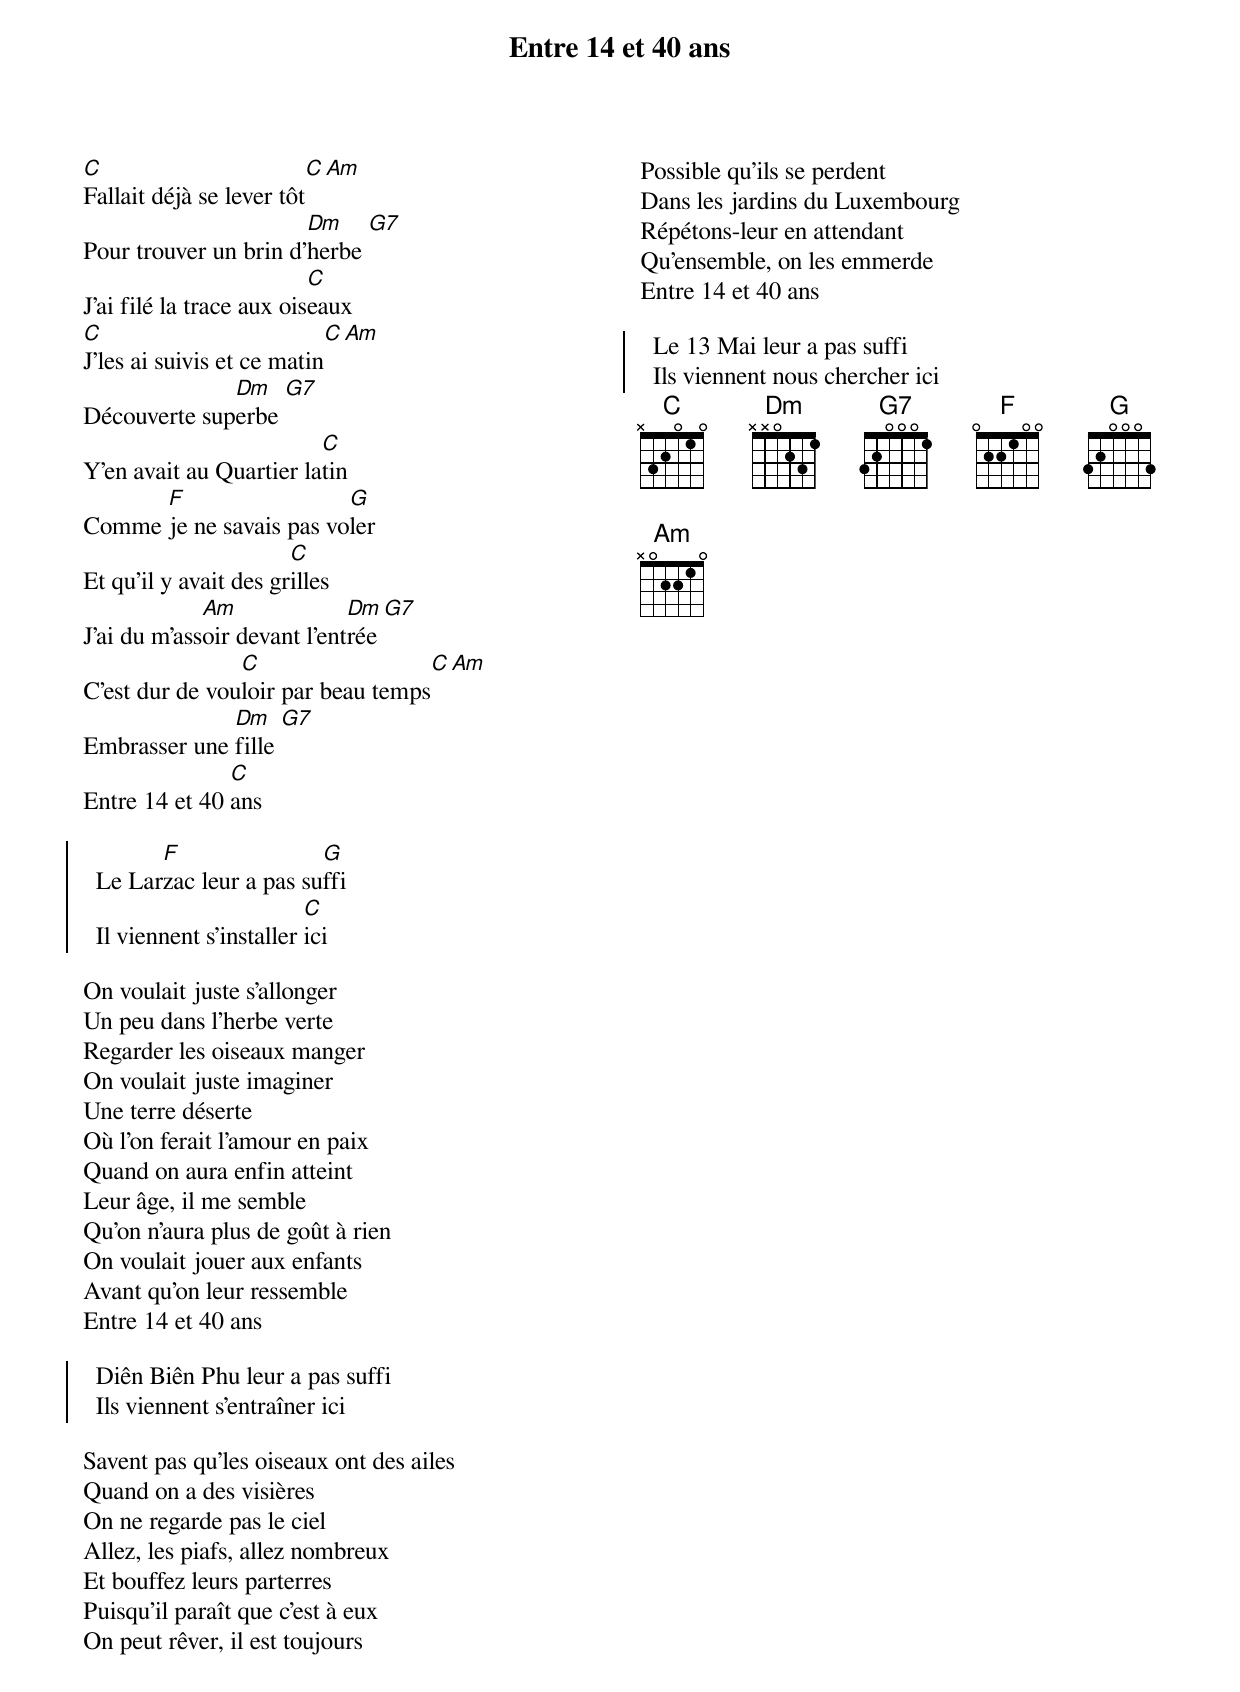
{title: Entre 14 et 40 ans}
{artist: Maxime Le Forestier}
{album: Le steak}
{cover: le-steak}
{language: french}
{columns: 2}
{define: C frets X 3 2 0 1 0}
{define: Am frets X 0 2 2 1 0}
{define: Dm frets X X 0 2 3 1}
{define: G7 frets 3 2 0 0 0 1}
{define: F base-fret 1 frets 0 2 2 1 0 0}

[C]Fallait déjà se lever tôt[C Am]
Pour trouver un brin d'[Dm]herbe [G7]
J'ai filé la trace aux ois[C]eaux
[C]J'les ai suivis et ce matin[C Am]
Découverte sup[Dm]erbe [G7]
Y'en avait au Quartier la[C]tin
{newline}
Comme [F]je ne savais pas vo[G]ler
Et qu'il y avait des gr[C]illes
J'ai du m'ass[Am]oir devant l'ent[Dm]rée[G7]
C'est dur de vou[C]loir par beau temps[C Am]
Embrasser une [Dm]fille [G7]
Entre 14 et 40 [C]ans

{start_of_chorus}
  Le Lar[F]zac leur a pas su[G]ffi
  Il viennent s'installer [C]ici
{end_of_chorus}

On voulait juste s'allonger
Un peu dans l'herbe verte
Regarder les oiseaux manger
On voulait juste imaginer
Une terre déserte
Où l'on ferait l'amour en paix
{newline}
Quand on aura enfin atteint
Leur âge, il me semble
Qu'on n'aura plus de goût à rien
On voulait jouer aux enfants
Avant qu'on leur ressemble
Entre 14 et 40 ans

{start_of_chorus}
  Diên Biên Phu leur a pas suffi
  Ils viennent s'entraîner ici
{end_of_chorus}

Savent pas qu'les oiseaux ont des ailes
Quand on a des visières
On ne regarde pas le ciel
Allez, les piafs, allez nombreux
Et bouffez leurs parterres
Puisqu'il paraît que c'est à eux
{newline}
On peut rêver, il est toujours
Possible qu'ils se perdent
Dans les jardins du Luxembourg
Répétons-leur en attendant
Qu'ensemble, on les emmerde
Entre 14 et 40 ans

{start_of_chorus}
  Le 13 Mai leur a pas suffi
  Ils viennent nous chercher ici
{end_of_chorus}
